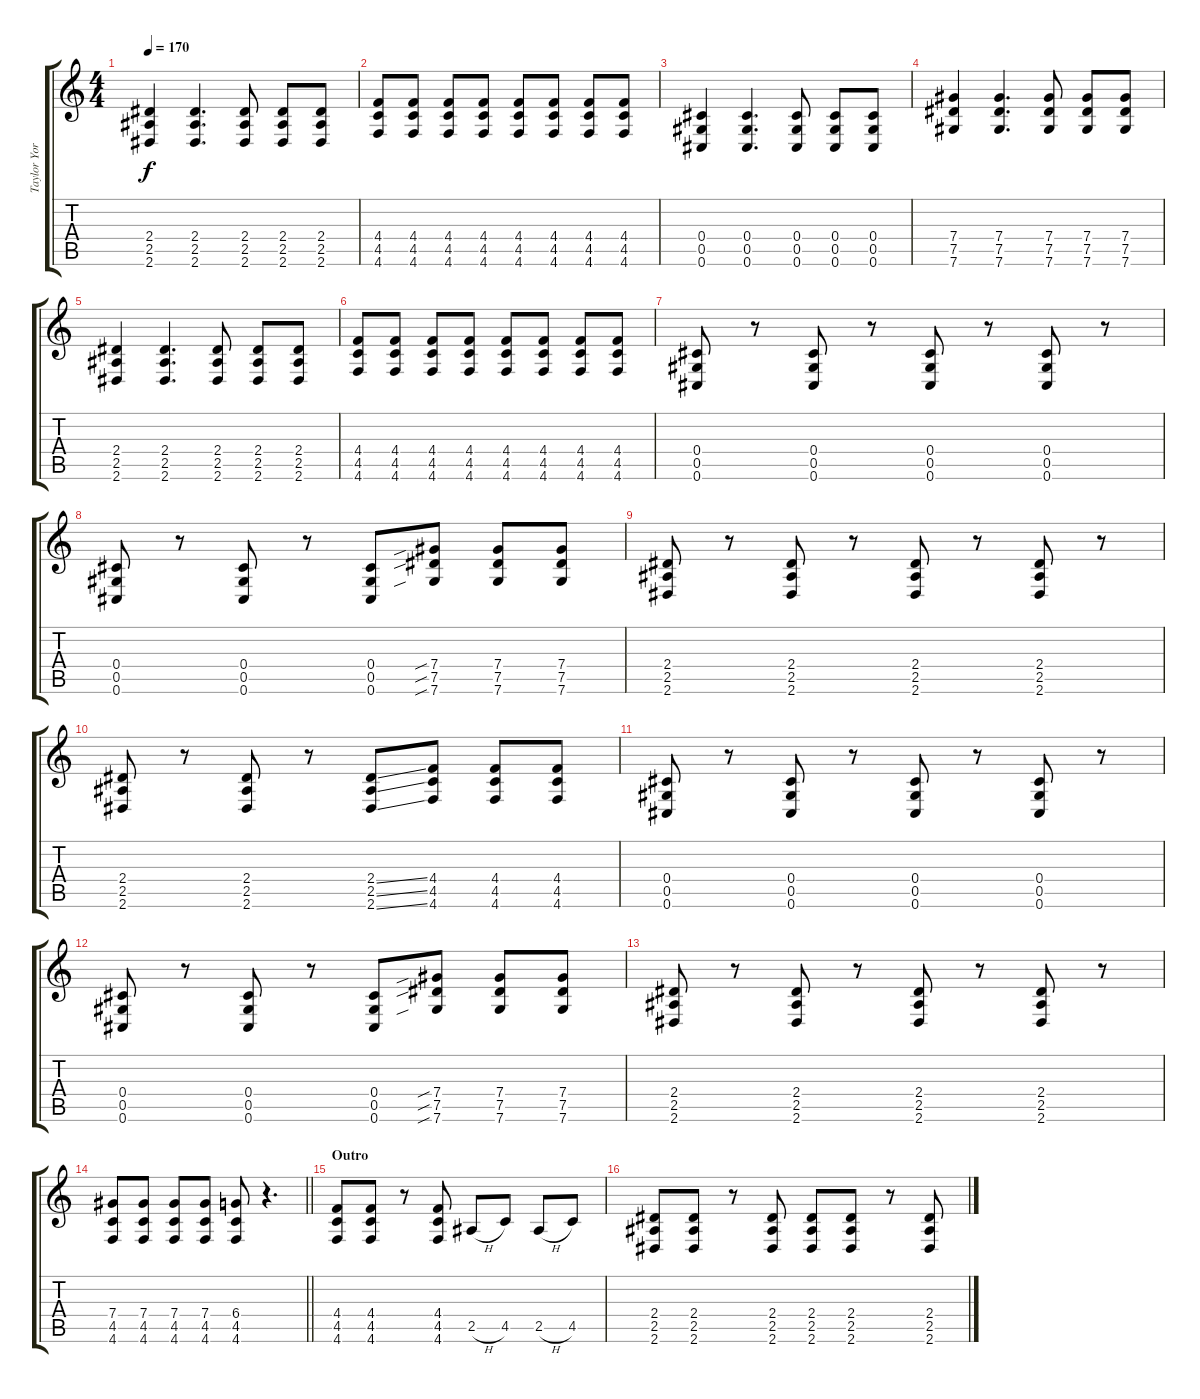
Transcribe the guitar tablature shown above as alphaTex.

\track ("Taylor York (Rhythm Guitar)" "Taylor Yor") {instrument overdrivenguitar}
\staff {score tabs}
\tuning (Eb4 Bb3 Gb3 Db3 Ab2 Db2) {hide}
\ts (4 4)
\tempo 170
\clef g2
\ks c
(2.4 2.5 2.6).4{dy f} (2.4 2.5 2.6).4{d} (2.4 2.5 2.6).8 (2.4 2.5 2.6).8 (2.4 2.5 2.6).8 |
(4.4 4.5 4.6).8 (4.4 4.5 4.6).8 (4.4 4.5 4.6).8 (4.4 4.5 4.6).8 (4.4 4.5 4.6).8 (4.4 4.5 4.6).8 (4.4 4.5 4.6).8 (4.4 4.5 4.6).8 |
(0.4 0.5 0.6).4 (0.4 0.5 0.6).4{d} (0.4 0.5 0.6).8 (0.4 0.5 0.6).8 (0.4 0.5 0.6).8 |
(7.4 7.5 7.6).4 (7.4 7.5 7.6).4{d} (7.4 7.5 7.6).8 (7.4 7.5 7.6).8 (7.4 7.5 7.6).8 |
(2.4 2.5 2.6).4 (2.4 2.5 2.6).4{d} (2.4 2.5 2.6).8 (2.4 2.5 2.6).8 (2.4 2.5 2.6).8 |
(4.4 4.5 4.6).8 (4.4 4.5 4.6).8 (4.4 4.5 4.6).8 (4.4 4.5 4.6).8 (4.4 4.5 4.6).8 (4.4 4.5 4.6).8 (4.4 4.5 4.6).8 (4.4 4.5 4.6).8 |
(0.4 0.5 0.6).8 r.8 (0.4 0.5 0.6).8 r.8 (0.4 0.5 0.6).8 r.8 (0.4 0.5 0.6).8 r.8 |
(0.4 0.5 0.6).8 r.8 (0.4 0.5 0.6).8 r.8 (0.4 0.5 0.6).8 (7.4{sib} 7.5{sib} 7.6{sib}).8 (7.4 7.5 7.6).8 (7.4 7.5 7.6).8 |
(2.4 2.5 2.6).8 r.8 (2.4 2.5 2.6).8 r.8 (2.4 2.5 2.6).8 r.8 (2.4 2.5 2.6).8 r.8 |
(2.4 2.5 2.6).8 r.8 (2.4 2.5 2.6).8 r.8 (2.4{ss} 2.5{ss} 2.6{ss}).8 (4.4 4.5 4.6).8 (4.4 4.5 4.6).8 (4.4 4.5 4.6).8 |
(0.4 0.5 0.6).8 r.8 (0.4 0.5 0.6).8 r.8 (0.4 0.5 0.6).8 r.8 (0.4 0.5 0.6).8 r.8 |
(0.4 0.5 0.6).8 r.8 (0.4 0.5 0.6).8 r.8 (0.4 0.5 0.6).8 (7.4{sib} 7.5{sib} 7.6{sib}).8 (7.4 7.5 7.6).8 (7.4 7.5 7.6).8 |
(2.4 2.5 2.6).8 r.8 (2.4 2.5 2.6).8 r.8 (2.4 2.5 2.6).8 r.8 (2.4 2.5 2.6).8 r.8 |
\barLineRight lightlight
(7.4 4.5 4.6).8 (7.4 4.5 4.6).8 (7.4 4.5 4.6).8 (7.4 4.5 4.6).8 (6.4 4.5 4.6).8 r.4{d} |
\section ("" "Outro")
(4.4 4.5 4.6).8 (4.4 4.5 4.6).8 r.8 (4.4 4.5 4.6).8 2.5{h}.8 4.5.8 2.5{h}.8 4.5.8 |
(2.4 2.5 2.6).8 (2.4 2.5 2.6).8 r.8 (2.4 2.5 2.6).8 (2.4 2.5 2.6).8 (2.4 2.5 2.6).8 r.8 (2.4 2.5 2.6).8
